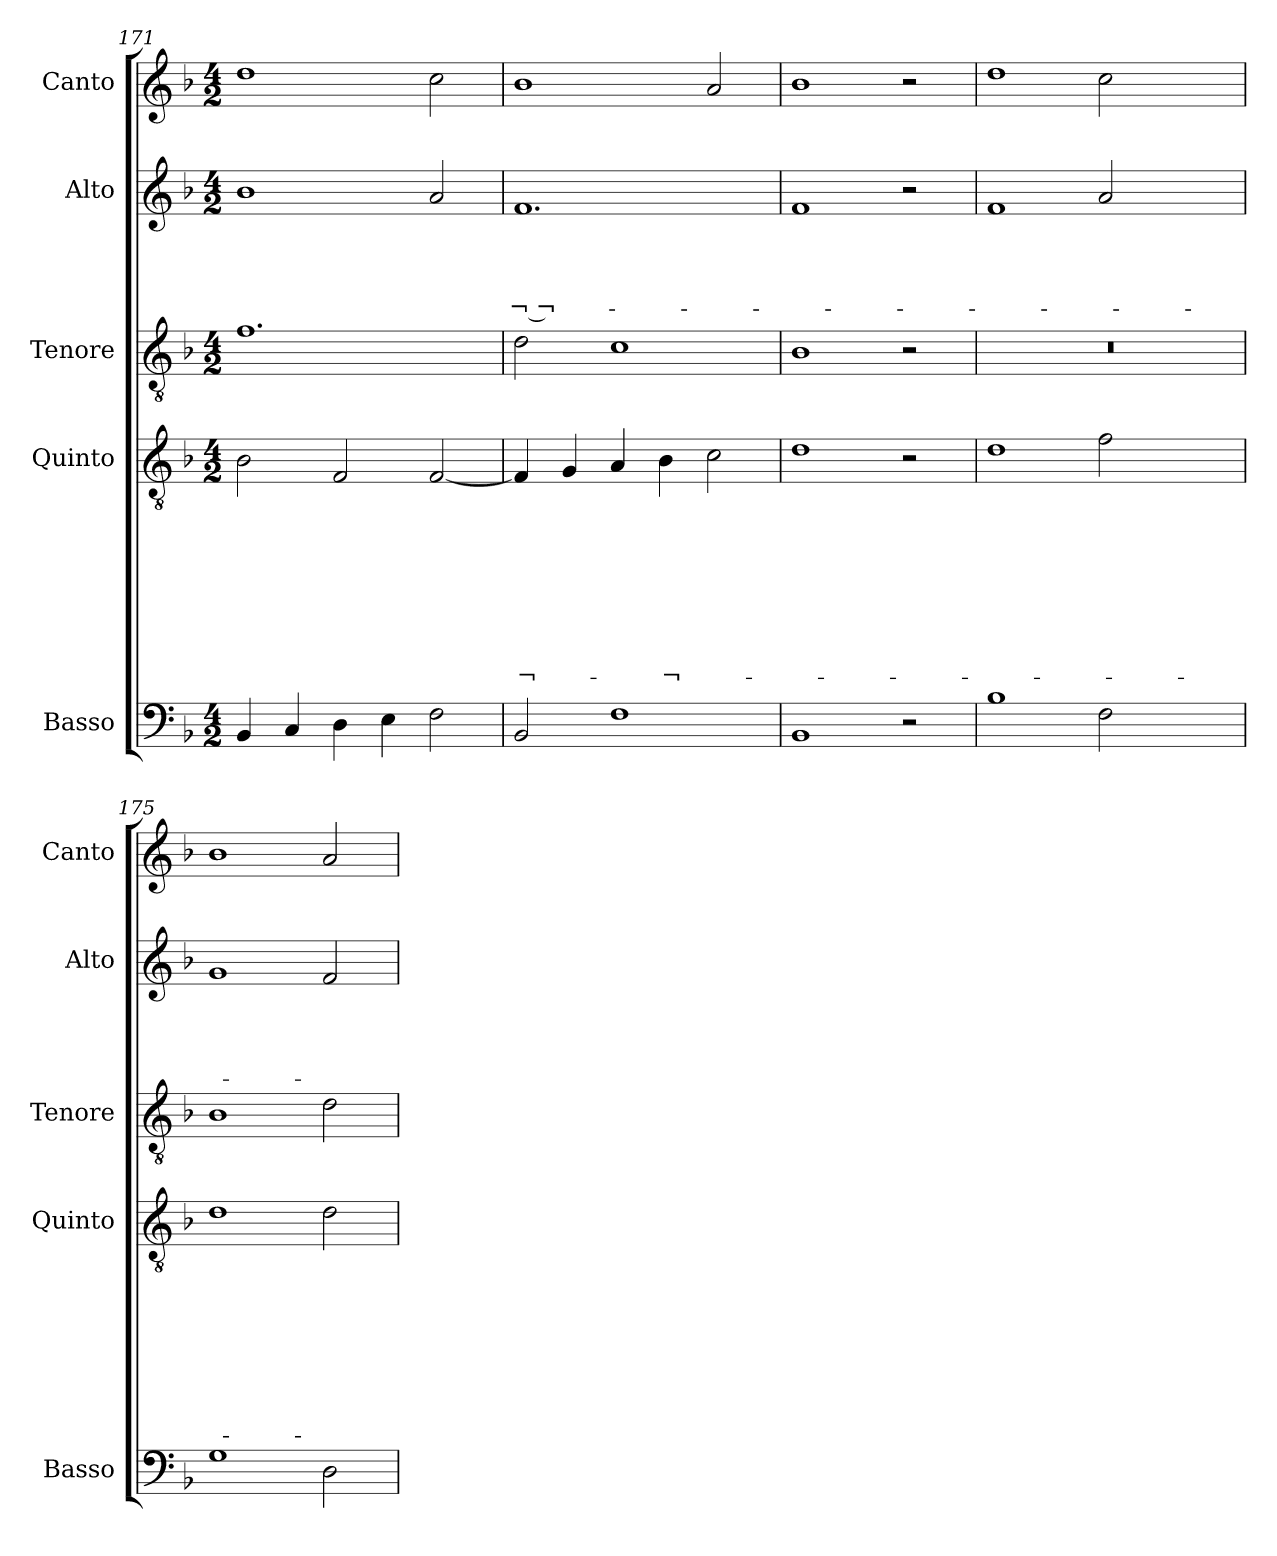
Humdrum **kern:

**kern	**kern	**text	**text	**text	**text	**text	**text	**text	**text	**kern	**kern	**text	**text	**text	**text	**kern
*part5	*part4	*part4	*part4	*part4	*part4	*part4	*part4	*part4	*part4	*part3	*part2	*part2	*part2	*part2	*part2	*part1
*staff5	*staff4	*staff4	*staff4	*staff4	*staff4	*staff4	*staff4	*staff4	*staff4	*staff3	*staff2	*staff2	*staff2	*staff2	*staff2	*staff1
*I"Basso	*I"Quinto	*	*	*	*	*	*	*	*	*I"Tenore	*I"Alto	*	*	*	*	*I"Canto
*I'Basso	*I'Quinto	*	*	*	*	*	*	*	*	*I'Tenore	*I'Alto	*	*	*	*	*I'Canto
*clefF4	*clefGv2	*	*	*	*	*	*	*	*	*clefGv2	*clefG2	*	*	*	*	*clefG2
*k[b-]	*k[b-]	*	*	*	*	*	*	*	*	*k[b-]	*k[b-]	*	*	*	*	*k[b-]
*F:	*F:	*	*	*	*	*	*	*	*	*F:	*F:	*	*	*	*	*F:
*M4/2	*M4/2	*	*	*	*	*	*	*	*	*M4/2	*M4/2	*	*	*	*	*M4/2
=171	=171	=171	=171	=171	=171	=171	=171	=171	=171	=171	=171	=171	=171	=171	=171	=171
4BB-/	2B-\	.	.	.	.	.	.	.	.	1.f	1b-	.	.	.	.	1dd
4C/	.	.	.	.	.	.	.	.	.	.	.	.	.	.	.	.
4D\	2F/	.	.	.	.	.	.	.	.	.	.	.	.	.	.	.
4E\	.	.	.	.	.	.	.	.	.	.	.	.	.	.	.	.
2F\	[<2F/	.	.	.	.	.	.	.	.	.	2a/	.	.	.	.	2cc\
=172	=172	=172	=172	=172	=172	=172	=172	=172	=172	=172	=172	=172	=172	=172	=172	=172
!	!	!	!	!	!	!	!	!	!LO:LY:b	!	!	!	!	!	!LO:LY:b	!
2BB-/	4F/]	.	.	.	.	.	.	.	-¬-	2d\	1.f	.	.	.	-¬ ¬-	1b-
.	4G/	.	.	.	.	.	.	.	.	.	.	.	.	.	.	.
1F	4A/	.	.	.	.	.	.	.	.	1c	.	.	.	.	.	.
!	!	!	!	!	!	!	!	!	!LO:LY:b:rj	!	!	!	!	!	!	!
.	4B-\	.	.	.	.	.	.	.	-¬-	.	.	.	.	.	.	.
.	2c\	.	.	.	.	.	.	.	.	.	.	.	.	.	.	2a/
=173	=173	=173	=173	=173	=173	=173	=173	=173	=173	=173	=173	=173	=173	=173	=173	=173
1BB-	1d	.	.	.	.	.	.	.	.	1B-	1f	.	.	.	.	1b-
2r	2r	.	.	.	.	.	.	.	.	2r	2r	.	.	.	.	2r
=174	=174	=174	=174	=174	=174	=174	=174	=174	=174	=174	=174	=174	=174	=174	=174	=174
!	!	!	!	!	!	!	!	!	!	!LO:N:vis=1	!	!	!	!	!	!
1B-	1d	.	.	.	.	.	.	.	.	0r	1f	.	.	.	.	1dd
2F\	2f\	.	.	.	.	.	.	.	.	.	2a/	.	.	.	.	2cc\
2ryy	2ryy	.	.	.	.	.	.	.	.	.	2ryy	.	.	.	.	2ryy
=175	=175	=175	=175	=175	=175	=175	=175	=175	=175	=175	=175	=175	=175	=175	=175	=175
1G	1d	.	.	.	.	.	.	.	.	1B-	1g	.	.	.	.	1b-
2D\	2d\	.	.	.	.	.	.	.	.	2d\	2f/	.	.	.	.	2a/
=	=	=	=	=	=	=	=	=	=	=	=	=	=	=	=	=
*-	*-	*-	*-	*-	*-	*-	*-	*-	*-	*-	*-	*-	*-	*-	*-	*-
